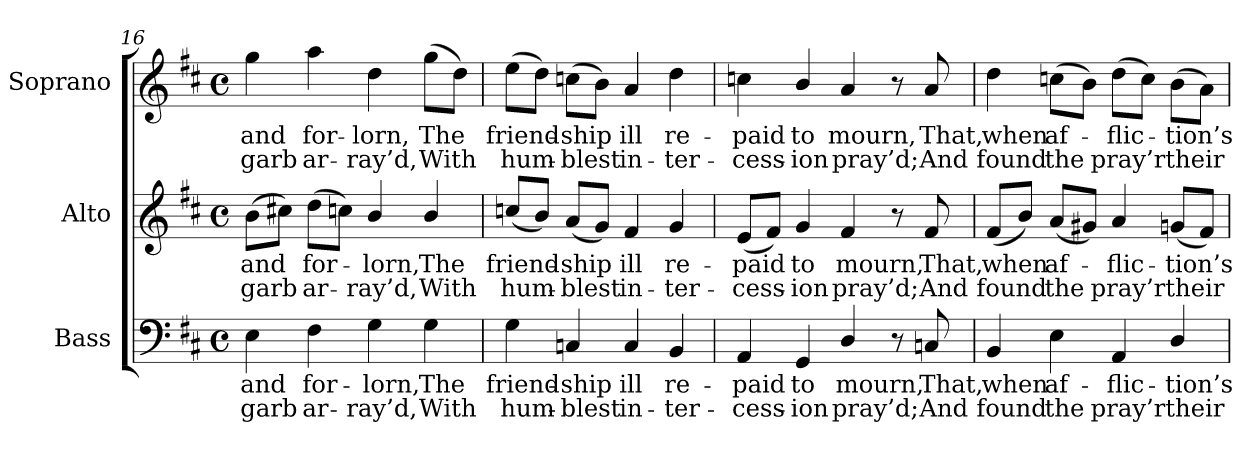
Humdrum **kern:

**kern	**text	**text	**kern	**text	**text	**kern	**text	**text
*part3	*part3	*part3	*part2	*part2	*part2	*part1	*part1	*part1
*staff3	*staff3	*staff3	*staff2	*staff2	*staff2	*staff1	*staff1	*staff1
*I"Bass	*	*	*I"Alto	*	*	*I"Soprano	*	*
*I'B.	*	*	*I'A.	*	*	*I'S.	*	*
*clefF4	*	*	*clefG2	*	*	*clefG2	*	*
*k[f#c#]	*	*	*k[f#c#]	*	*	*k[f#c#]	*	*
*b:	*	*	*b:	*	*	*b:	*	*
*M4/4	*	*	*M4/4	*	*	*M4/4	*	*
*met(c)	*	*	*met(c)	*	*	*met(c)	*	*
=16	=16	=16	=16	=16	=16	=16	=16	=16
!	!LO:LY:b:color=#000000	!LO:LY:b:color=#000000	!	!	!	!	!	!
!	!	!	!	!LO:LY:b:color=#000000	!LO:LY:b:color=#000000	!	!	!
!	!	!	!	!	!	!	!LO:LY:b:color=#000000	!LO:LY:b:color=#000000
4Ei\	and	garb	(8bi\L	and	garb	4ggi\	and	garb
.	.	.	8cc#Xi\J)	.	.	.	.	.
!	!LO:LY:b:color=#000000	!LO:LY:b:color=#000000	!	!	!	!	!	!
!	!	!	!	!LO:LY:b:color=#000000	!LO:LY:b:color=#000000	!	!	!
!	!	!	!	!	!	!	!LO:LY:b:color=#000000	!LO:LY:b:color=#000000
4F#i\	for-	ar-	(8ddi\L	for-	ar-	4aai\	for-	ar-
.	.	.	8ccni\J)	.	.	.	.	.
!	!LO:LY:b:color=#000000	!LO:LY:b:color=#000000	!	!	!	!	!	!
!	!	!	!	!LO:LY:b:color=#000000	!LO:LY:b:color=#000000	!	!	!
!	!	!	!	!	!	!	!LO:LY:b:color=#000000	!LO:LY:b:color=#000000
4Gi\	-lorn,	-ray’d,	4bi/	-lorn,	-ray’d,	4ddi\	-lorn,	-ray’d,
!	!LO:LY:b:color=#000000	!LO:LY:b:color=#000000	!	!	!	!	!	!
!	!	!	!	!LO:LY:b:color=#000000	!LO:LY:b:color=#000000	!	!	!
!	!	!	!	!	!	!	!LO:LY:b:color=#000000	!LO:LY:b:color=#000000
4Gi\	The	With	4bi/	The	With	(8ggi\L	The	With
.	.	.	.	.	.	8ddi\J)	.	.
!!LO:LB:g=z
=17	=17	=17	=17	=17	=17	=17	=17	=17
!	!LO:LY:b:color=#000000	!LO:LY:b:color=#000000	!	!	!	!	!	!
!	!	!	!	!LO:LY:b:color=#000000	!LO:LY:b:color=#000000	!	!	!
!	!	!	!	!	!	!	!LO:LY:b:color=#000000	!LO:LY:b:color=#000000
4Gi\	friend-	hum-	(8ccni/L	friend-	hum-	(8eei\L	friend-	hum-
.	.	.	8bi/J)	.	.	8ddi\J)	.	.
!	!LO:LY:b:color=#000000	!LO:LY:b:color=#000000	!	!	!	!	!	!
!	!	!	!	!LO:LY:b:color=#000000	!LO:LY:b:color=#000000	!	!	!
!	!	!	!	!	!	!	!LO:LY:b:color=#000000	!LO:LY:b:color=#000000
4Cni/	-ship	-blest	(8ai/L	-ship	-blest	(8ccni\L	-ship	-blest
.	.	.	8gi/J)	.	.	8bi\J)	.	.
!	!LO:LY:b:color=#000000	!LO:LY:b:color=#000000	!	!	!	!	!	!
!	!	!	!	!LO:LY:b:color=#000000	!LO:LY:b:color=#000000	!	!	!
!	!	!	!	!	!	!	!LO:LY:b:color=#000000	!LO:LY:b:color=#000000
4Ci/	ill	in-	4f#i/	ill	in-	4ai/	ill	in-
!	!LO:LY:b:color=#000000	!LO:LY:b:color=#000000	!	!	!	!	!	!
!	!	!	!	!LO:LY:b:color=#000000	!LO:LY:b:color=#000000	!	!	!
!	!	!	!	!	!	!	!LO:LY:b:color=#000000	!LO:LY:b:color=#000000
4BBi/	re-	-ter-	4gi/	re-	-ter-	4ddi\	re-	-ter-
=18	=18	=18	=18	=18	=18	=18	=18	=18
!	!LO:LY:b:color=#000000	!LO:LY:b:color=#000000	!	!	!	!	!	!
!	!	!	!	!LO:LY:b:color=#000000	!LO:LY:b:color=#000000	!	!	!
!	!	!	!	!	!	!	!LO:LY:b:color=#000000	!LO:LY:b:color=#000000
4AAi/	-paid	-cess-	(8ei/L	-paid	-cess-	4ccni\	-paid	-cess-
.	.	.	8f#i/J)	.	.	.	.	.
!	!LO:LY:b:color=#000000	!LO:LY:b:color=#000000	!	!	!	!	!	!
!	!	!	!	!LO:LY:b:color=#000000	!LO:LY:b:color=#000000	!	!	!
!	!	!	!	!	!	!	!LO:LY:b:color=#000000	!LO:LY:b:color=#000000
4GGi/	to	-ion	4gi/	to	-ion	4bi/	to	-ion
!	!LO:LY:b:color=#000000	!LO:LY:b:color=#000000	!	!	!	!	!	!
!	!	!	!	!LO:LY:b:color=#000000	!LO:LY:b:color=#000000	!	!	!
!	!	!	!	!	!	!	!LO:LY:b:color=#000000	!LO:LY:b:color=#000000
4Di/	mourn,	pray’d;	4f#i/	mourn,	pray’d;	4ai/	mourn,	pray’d;
8r	.	.	8r	.	.	8r	.	.
!	!LO:LY:b:color=#000000	!LO:LY:b:color=#000000	!	!	!	!	!	!
!	!	!	!	!LO:LY:b:color=#000000	!LO:LY:b:color=#000000	!	!	!
!	!	!	!	!	!	!	!LO:LY:b:color=#000000	!LO:LY:b:color=#000000
8Cni/	That,	And	8f#i/	That,	And	8ai/	That,	And
=19	=19	=19	=19	=19	=19	=19	=19	=19
!	!LO:LY:b:color=#000000	!LO:LY:b:color=#000000	!	!	!	!	!	!
!	!	!	!	!LO:LY:b:color=#000000	!LO:LY:b:color=#000000	!	!	!
!	!	!	!	!	!	!	!LO:LY:b:color=#000000	!LO:LY:b:color=#000000
4BBi/	when	found	(8f#i/L	when	found	4ddi\	when	found
.	.	.	8bi/J)	.	.	.	.	.
!	!LO:LY:b:color=#000000	!LO:LY:b:color=#000000	!	!	!	!	!	!
!	!	!	!	!LO:LY:b:color=#000000	!LO:LY:b:color=#000000	!	!	!
!	!	!	!	!	!	!	!LO:LY:b:color=#000000	!LO:LY:b:color=#000000
4Ei\	af-	the	(8ai/L	af-	the	(8ccni\L	af-	the
.	.	.	8g#Xi/J)	.	.	8bi\J)	.	.
!	!LO:LY:b:color=#000000	!LO:LY:b:color=#000000	!	!	!	!	!	!
!	!	!	!	!LO:LY:b:color=#000000	!LO:LY:b:color=#000000	!	!	!
!	!	!	!	!	!	!	!LO:LY:b:color=#000000	!LO:LY:b:color=#000000
4AAi/	-flic-	pray’r	4ai/	-flic-	pray’r	(8ddi\L	-flic-	pray’r
.	.	.	.	.	.	8cci\J)	.	.
!	!LO:LY:b:color=#000000	!LO:LY:b:color=#000000	!	!	!	!	!	!
!	!	!	!	!LO:LY:b:color=#000000	!LO:LY:b:color=#000000	!	!	!
!	!	!	!	!	!	!	!LO:LY:b:color=#000000	!LO:LY:b:color=#000000
4Di/	-tion’s	their	(8gni/L	-tion’s	their	(8bi\L	-tion’s	their
.	.	.	8f#i/J)	.	.	8ai\J)	.	.
=	=	=	=	=	=	=	=	=
*-	*-	*-	*-	*-	*-	*-	*-	*-
